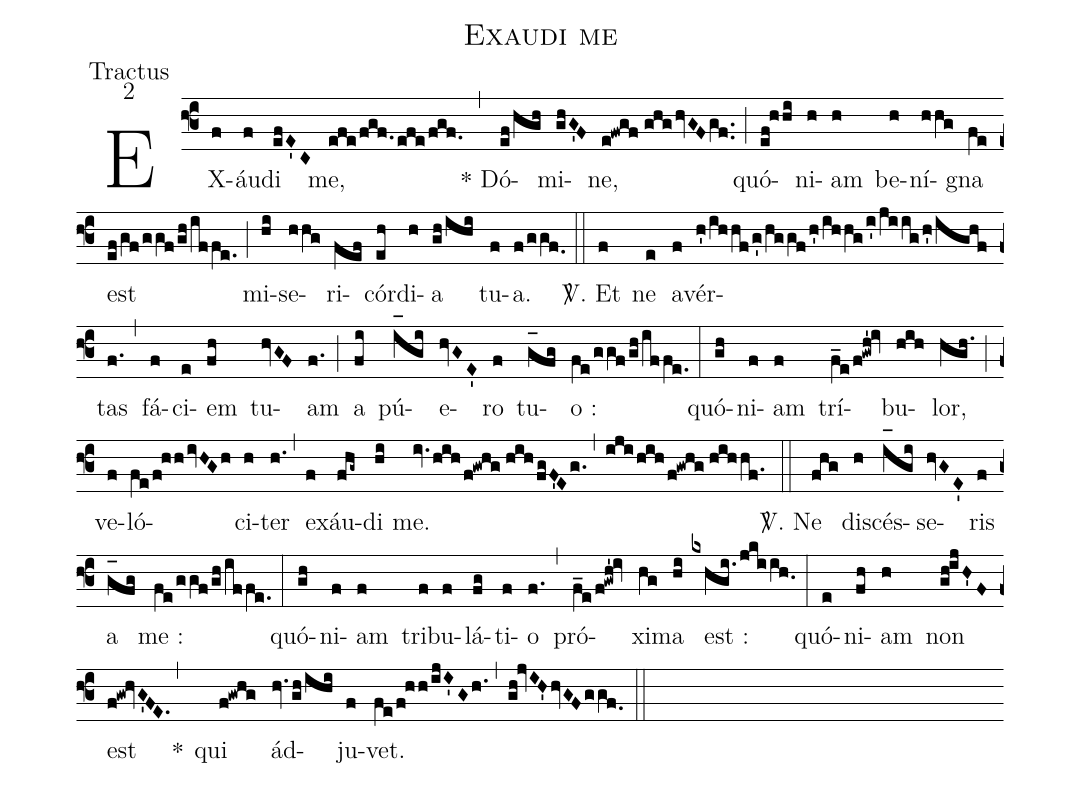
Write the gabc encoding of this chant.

name:Exaudi me;
office-part:Tractus;
mode:2;
%%
(f3) EX(f)áu(f)di(efE'C) me,(efe/fgf./efe/fgf.) (,) * Dó(ef/hgh)mi(ghG'F)ne,(e!fwgf//ghghvGFgf..) (;) quó(ef!hhi)ni(h)am(h) be(h)ní(hhg)gna(fe) est(ef/gf/ggf/gh/iffe.) (;) mi(hi)se(hhg)ri(fef)cór(eh)di(h)a(gh/ihi) tu(f)a.(f/ggf.0) (::)
<sp>V/</sp>. Et(f) ne(e) a(f)vér(h'/ihhf/g'/hggf/h'/ihhg/i'/jiig/h'/ighf)tas(f.) (,) fá(f)ci(e)em(fh) tu(hvGF)am(f.) (;) a(fi) pú(i_[oh:h]gi)e(hvGE')ro(f) tu(g_[oh:h]fg)o :(fe/ggf/gh/iffe.) (:) quó(gh)ni(f)am(f) trí(f_e/f!gwh'!iv)bu(hih)lor,(hgh.) (;) ve(f)ló(fe/f!hhivHGh)ci(h)ter(h.) (,) ex(f)áu(fhg~)di(hi) me.(iv.hihf!gwhg//hihfgF'Eg.) (,) (ijihihf!gwhg//hihhf.) (::)
<sp>V/</sp>. Ne(fhg) di(h)scés(i_[oh:h]gi)se(hvGE')ris(f) a(g_[oh:h]fg) me :(fe/ggf/gh/iffe.) (:) quó(gh)ni(f)am(f) tri(f)bu(f)lá(fg)ti(f)o(f.) (,) pró(f_e/f!gwh'!iv)xi(hg)ma(hi) est :(kxhgi.jkiih.0) (:) quó(e)ni(fh)am(h) non(gh!ijH'F) est(f!gw!hvG'FE.) <clear>*(,) qui(f!gwhg) ád(hv.gh/ihi)ju(f)vet.(fe/f!hh/ijI'Gh.) (,) (gh!jvIH'hvGFggf.0) (::)
